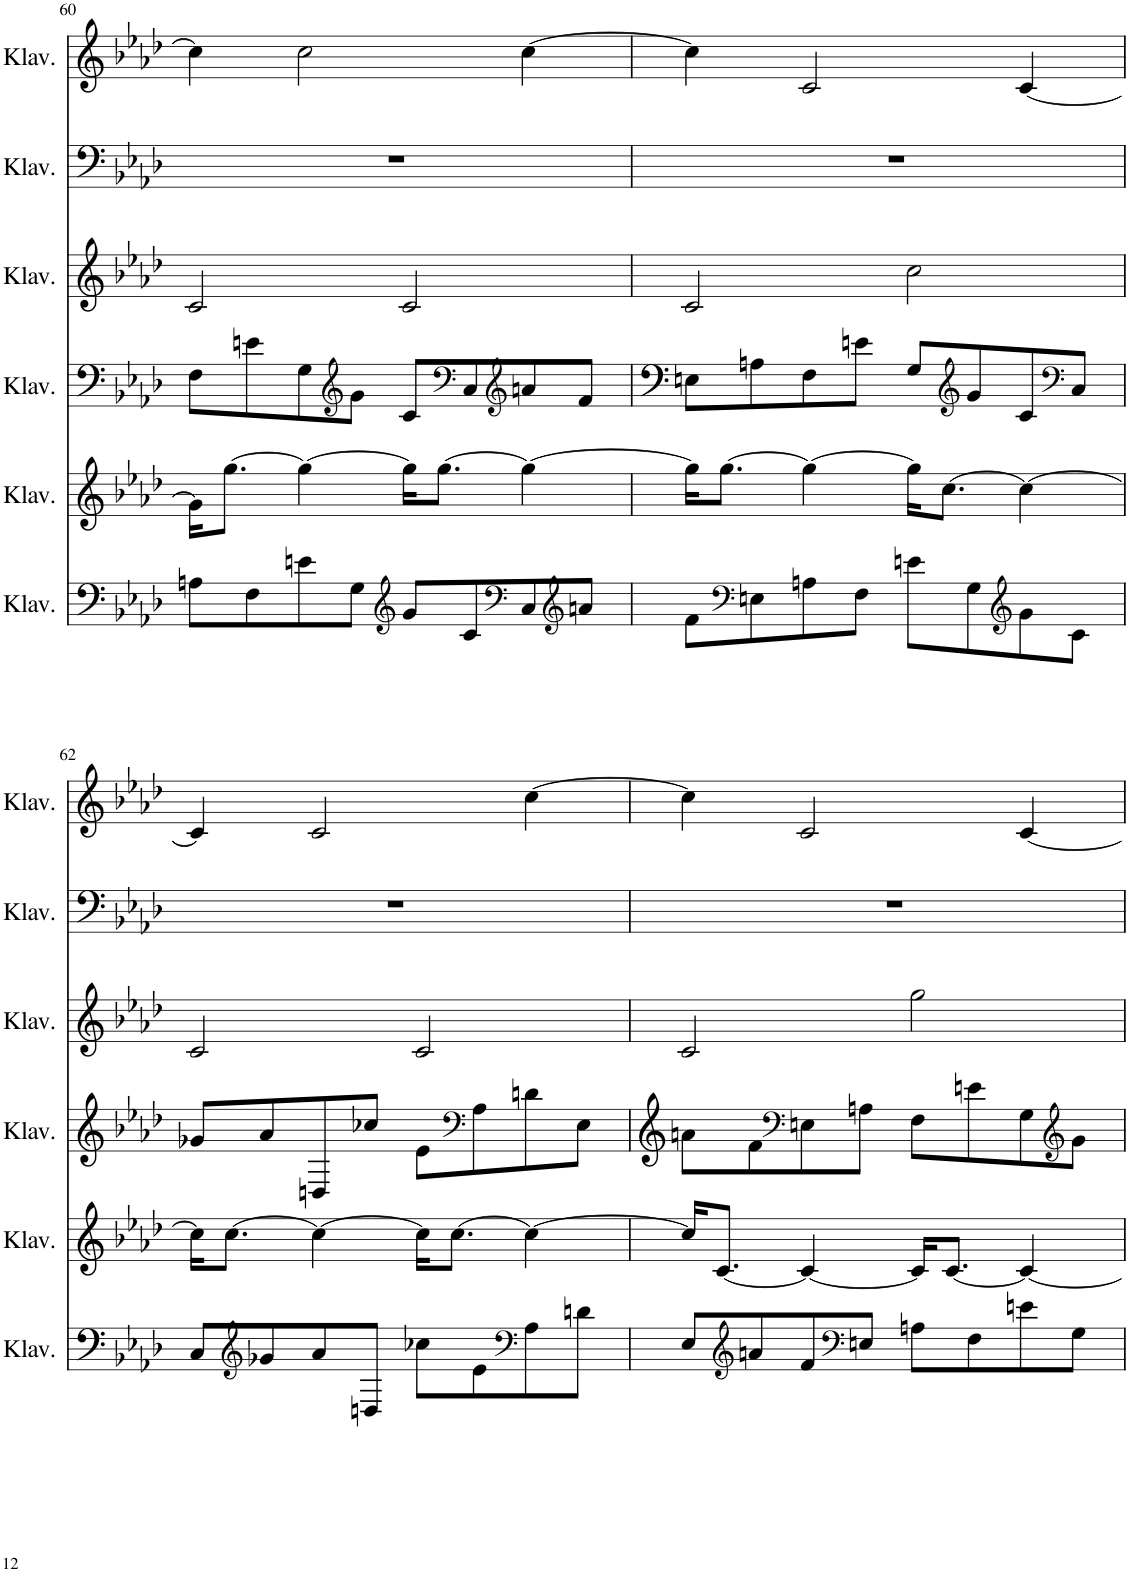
**kern	**kern	**kern	**kern	**kern	**kern
*part6	*part5	*part4	*part3	*part2	*part1
*staff6	*staff5	*staff4	*staff3	*staff2	*staff1
*I"Klavier	*I"Klavier	*I"Klavier	*I"Klavier	*I"Klavier	*I"Klavier
*I'Klav.	*I'Klav.	*I'Klav.	*I'Klav.	*I'Klav.	*I'Klav.
!!LO:PB:g=z
*clefF4	*clefG2	*clefF4	*clefG2	*clefF4	*clefG2
*k[b-e-a-d-]	*k[b-e-a-d-]	*k[b-e-a-d-]	*k[b-e-a-d-]	*k[b-e-a-d-]	*k[b-e-a-d-]
*M4/4	*M4/4	*M4/4	*M4/4	*M4/4	*M4/4
=60	=60	=60	=60	=60	=60
8An\L	16g\KL]	8F\L	2c/	1r	4cc\]
.	[8.gg\J	.	.	.	.
8F\	.	8en\	.	.	.
8en\	4gg\_	8G\	.	.	2cc\
*	*	*clefG2	*	*	*
8G\J	.	8g\J	.	.	.
*clefG2	*	*	*	*	*
8g/L	16gg\KL]	8c/L	2c/	.	.
.	[8.gg\J	.	.	.	.
*	*	*clefF4	*	*	*
8c/	.	8C/	.	.	.
*clefF4	*	*clefG2	*	*	*
8C/	4gg\_	8an/	.	.	[4cc\
*clefG2	*	*	*	*	*
8an/J	.	8f/J	.	.	.
=61	=61	=61	=61	=61	=61
8f\L	16gg\KL]	8En\L	2c/	1r	4cc\]
.	[8.gg\J	.	.	.	.
*clefF4	*	*	*	*	*
8En\	.	8An\	.	.	.
8An\	4gg\_	8F\	.	.	2c/
8F\J	.	8en\J	.	.	.
8en\L	16gg\KL]	8G/L	2cc\	.	.
.	[8.cc\J	.	.	.	.
*	*	*clefG2	*	*	*
8G\	.	8g/	.	.	.
*clefG2	*	*	*	*	*
8g\	4cc\_	8c/	.	.	[4c/
*	*	*clefF4	*	*	*
8c\J	.	8C/J	.	.	.
!!LO:LB:g=z
=62	=62	=62	=62	=62	=62
8C/L	16cc\KL]	8g-X/L	2c/	1r	4c/]
.	[8.cc\J	.	.	.	.
*clefG2	*	*	*	*	*
8g-X/	.	8a-/	.	.	.
8a-/	4cc\_	8Dn/	.	.	2c/
8Dn/J	.	8cc-X/J	.	.	.
8cc-X\L	16cc\KL]	8e-\L	2c/	.	.
.	[8.cc\J	.	.	.	.
*	*	*clefF4	*	*	*
8e-\	.	8A-\	.	.	.
*clefF4	*	*	*	*	*
8A-\	4cc\_	8dn\	.	.	[4cc\
8dn\J	.	8E-\J	.	.	.
=63	=63	=63	=63	=63	=63
8E-/L	16cc/KL]	8an\L	2c/	1r	4cc\]
.	[8.c/J	.	.	.	.
*clefG2	*	*	*	*	*
8an/	.	8f\	.	.	.
*	*	*clefF4	*	*	*
8f/	4c/_	8En\	.	.	2c/
*clefF4	*	*	*	*	*
8En/J	.	8An\J	.	.	.
8An\L	16c/KL]	8F\L	2gg\	.	.
.	[8.c/J	.	.	.	.
8F\	.	8en\	.	.	.
8en\	4c/_	8G\	.	.	[4c/
*	*	*clefG2	*	*	*
8G\J	.	8g\J	.	.	.
=	=	=	=	=	=
*-	*-	*-	*-	*-	*-
